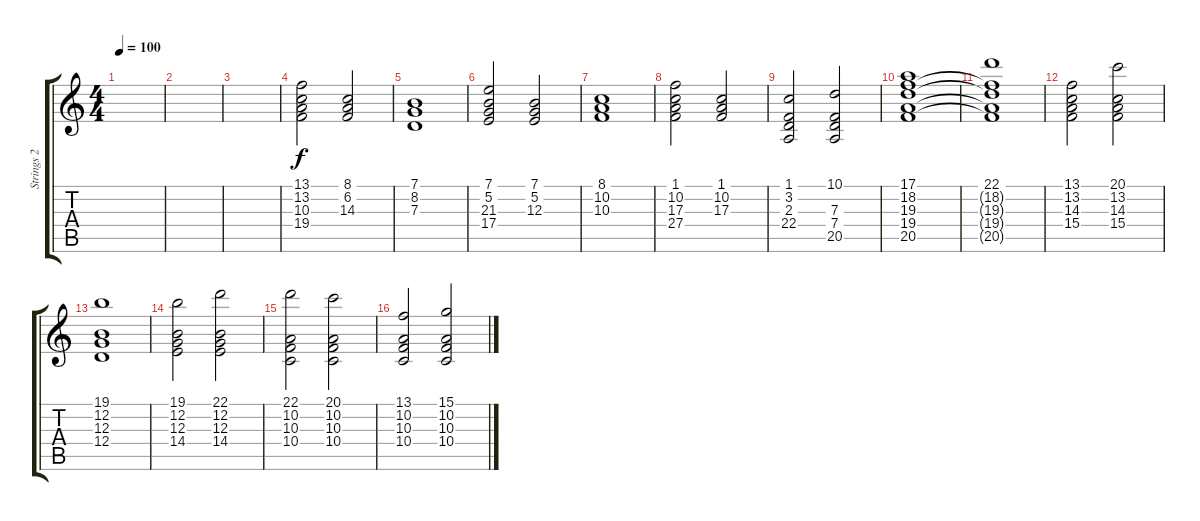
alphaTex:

\track ("Strings 2" "Strings 2") {instrument stringensemble1}
\staff {score tabs}
\tuning (E4 B3 G3 D3 A2 E2) {hide}
\ts (4 4)
\tempo 100
\clef g2
\ks c
|
|
|
(13.1 13.2 10.3 19.4).2 (8.1 6.2 14.3).2 |
(7.1 8.2 7.3).1 |
(7.1 5.2 21.3 17.4).2 (7.1 5.2 12.3).2 |
(8.1 10.2 10.3).1 |
(1.1 10.2 17.3 27.4).2 (1.1 10.2 17.3).2 |
(1.1 3.2 2.3 22.4).2 (10.1 7.3 7.4 20.5).2 |
(17.1 18.2 19.3 19.4 20.5).1 |
(22.1 18.2{t} 19.3{t} 19.4{t} 20.5{t}).1 |
(13.1 13.2 14.3 15.4).2 (20.1 13.2 14.3 15.4).2 |
(19.1 12.2 12.3 12.4).1 |
(19.1 12.2 12.3 14.4).2 (22.1 12.2 12.3 14.4).2 |
(22.1 10.2 10.3 10.4).2 (20.1 10.2 10.3 10.4).2 |
(13.1 10.2 10.3 10.4).2 (15.1 10.2 10.3 10.4).2
